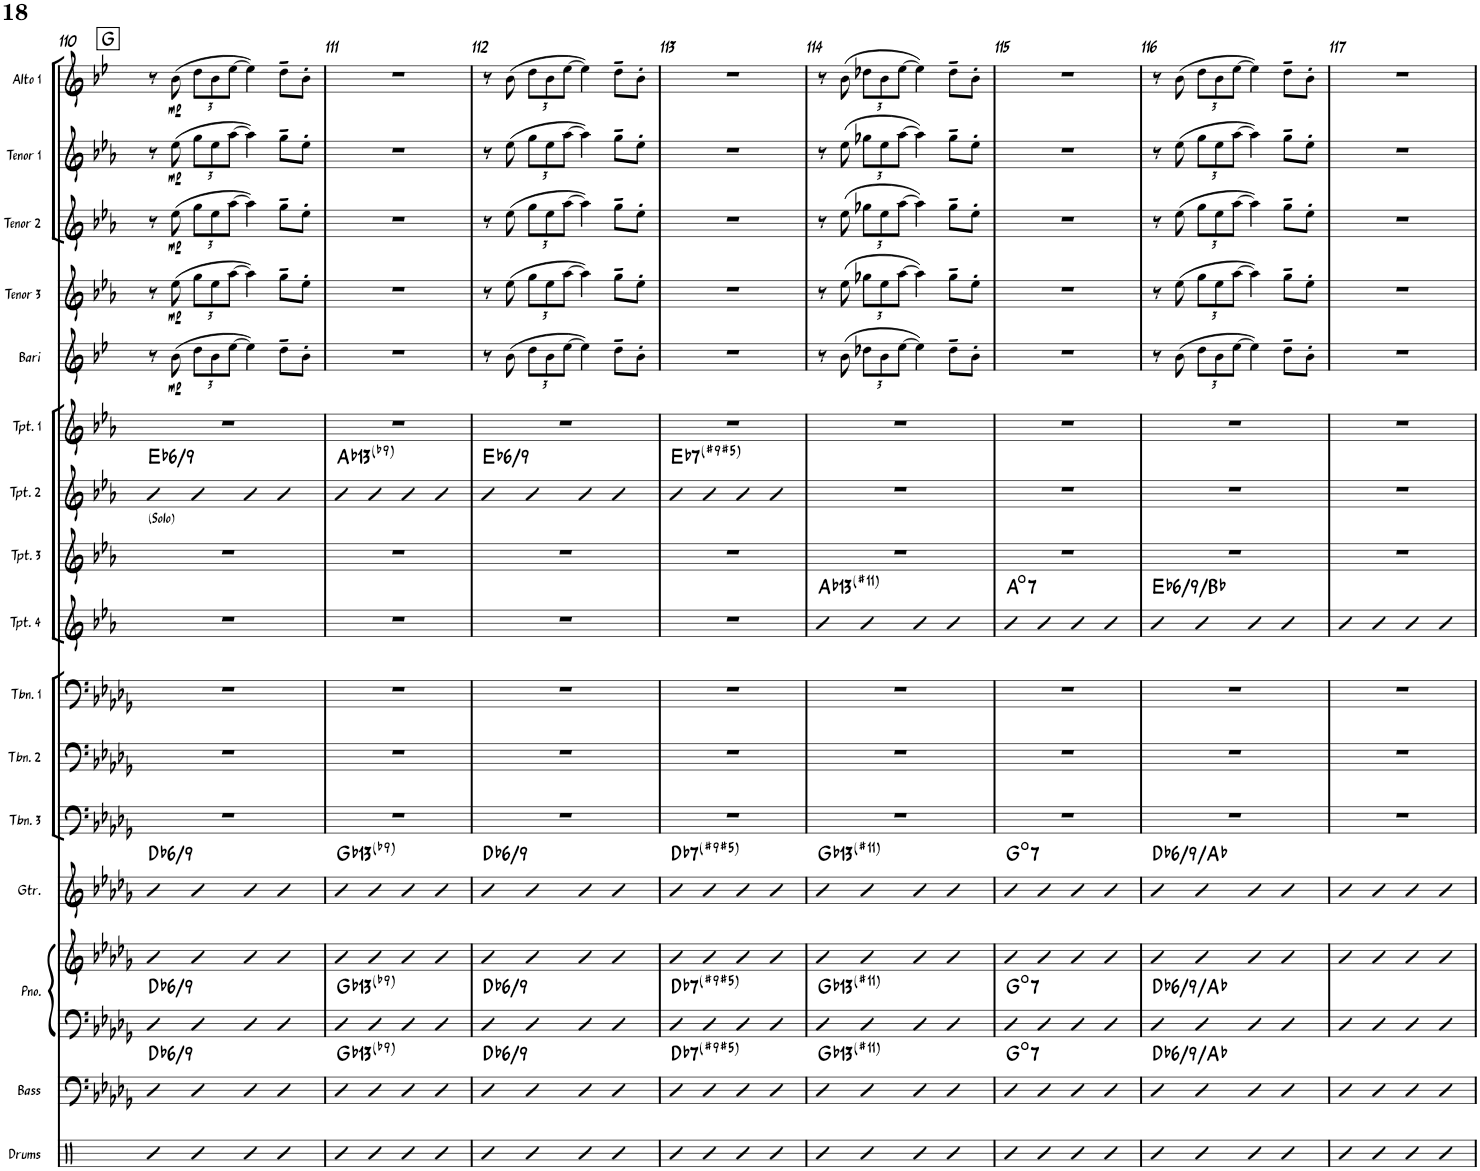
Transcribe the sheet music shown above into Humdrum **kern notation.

**kern	**kern	**harte	**kern	**kern	**harte	**kern	**harte	**kern	**kern	**kern	**kern	**harte	**kern	**kern	**harte	**kern	**kern	**dynam	**kern	**dynam	**kern	**dynam	**kern	**dynam	**kern	**dynam
*part16	*part15	*part15	*part14	*part14	*part14	*part13	*part13	*part12	*part11	*part10	*part9	*part9	*part8	*part7	*part7	*part6	*part5	*part5	*part4	*part4	*part3	*part3	*part2	*part2	*part1	*part1
*staff17	*staff16	*	*staff15	*staff14	*	*staff13	*	*staff12	*staff11	*staff10	*staff9	*	*staff8	*staff7	*	*staff6	*staff5	*staff5	*staff4	*staff4	*staff3	*staff3	*staff2	*staff2	*staff1	*staff1
*I"Drums	*I"Acoustic Bass	*	*I"Piano	*	*	*I"Guitar	*	*I"Trombone 3	*I"Trombone 2	*I"Trombone 1	*I"Trumpet 4	*	*I"Trumpet 3	*I"Trumpet 2	*	*I"Trumpet 1	*I"Bari Sax	*	*I"Tenor Sax 3	*	*I"Tenor Sax 2	*	*I"Tenor Sax 1	*	*I"Alto Sax 1	*
*I'Drums	*I'Bass	*	*I'Pno.	*	*	*I'Gtr.	*	*I'Tbn. 3	*I'Tbn. 2	*I'Tbn. 1	*I'Tpt. 4	*	*I'Tpt. 3	*I'Tpt. 2	*	*I'Tpt. 1	*I'Bari	*	*I'Tenor 3	*	*I'Tenor 2	*	*I'Tenor 1	*	*I'Alto 1	*
!!LO:PB:g=z
*clefX	*clefF4	*	*clefF4	*clefG2	*	*clefG2	*	*clefF4	*clefF4	*clefF4	*clefG2	*	*clefG2	*clefG2	*	*clefG2	*clefG2	*	*clefG2	*	*clefG2	*	*clefG2	*	*clefG2	*
*	*Trd7c12	*	*	*	*	*	*	*	*	*	*Trd1c2	*	*Trd1c2	*Trd1c2	*	*Trd1c2	*Trd12c21	*	*Trd8c14	*	*Trd8c14	*	*Trd8c14	*	*Trd5c9	*
*k[]	*k[b-e-a-d-g-]	*	*k[b-e-a-d-g-]	*k[b-e-a-d-g-]	*	*k[b-e-a-d-g-]	*	*k[b-e-a-d-g-]	*k[b-e-a-d-g-]	*k[b-e-a-d-g-]	*k[b-e-a-]	*	*k[b-e-a-]	*k[b-e-a-]	*	*k[b-e-a-]	*k[b-e-]	*	*k[b-e-a-]	*	*k[b-e-a-]	*	*k[b-e-a-]	*	*k[b-e-]	*
*M4/4	*M4/4	*	*M4/4	*M4/4	*	*M4/4	*	*M4/4	*M4/4	*M4/4	*M4/4	*	*M4/4	*M4/4	*	*M4/4	*M4/4	*	*M4/4	*	*M4/4	*	*M4/4	*	*M4/4	*
!!LO:REH:place=s1:a:B:rj:fs=14:t=G
=110	=110	=110	=110	=110	=110	=110	=110	=110	=110	=110	=110	=110	=110	=110	=110	=110	=110	=110	=110	=110	=110	=110	=110	=110	=110	=110
!	!	!LO:H:kt=/6	!	!	!LO:H:kt=/6	!	!LO:H:kt=/6	!	!	!	!	!	!	!LO:TX:b:t=(Solo)	!LO:H:kt=/6	!	!	!	!	!	!	!	!	!	!	!
4R	4D-	Db:maj6(9)	4D-	4b-	Db:maj6(9)	4B-	Db:maj6(9)	1r	1r	1r	1r	.	1r	4b-	Eb:maj6(9)	1r	8r	.	8r	.	8r	.	8r	.	8r	.
!	!	!	!	!	!	!	!	!	!	!	!	!	!	!	!	!	!	!LO:DY:b	!	!LO:DY:b	!	!LO:DY:b	!	!LO:DY:b	!	!LO:DY:b
.	.	.	.	.	.	.	.	.	.	.	.	.	.	.	.	.	(8b-\	mp	(8ee-\	mp	(8ee-\	mp	(8ee-\	mp	(8b-\	mp
*	*	*	*	*	*	*	*	*	*	*	*	*	*	*	*	*	*Xbrackettup	*	*Xbrackettup	*	*Xbrackettup	*	*Xbrackettup	*	*Xbrackettup	*
4R	4D-	.	4D-	4b-	.	4B-	.	.	.	.	.	.	.	4b-	.	.	12dd\L	.	12gg\L	.	12gg\L	.	12gg\L	.	12dd\L	.
.	.	.	.	.	.	.	.	.	.	.	.	.	.	.	.	.	12b-\	.	12ee-\	.	12ee-\	.	12ee-\	.	12b-\	.
.	.	.	.	.	.	.	.	.	.	.	.	.	.	.	.	.	[12ee-\J	.	[12aa-\J	.	[12aa-\J	.	[12aa-\J	.	[12ee-\J	.
4R	4D-	.	4D-	4b-	.	4B-	.	.	.	.	.	.	.	4b-	.	.	4ee-\])	.	4aa-\])	.	4aa-\])	.	4aa-\])	.	4ee-\])	.
4R	4D-	.	4D-	4b-	.	4B-	.	.	.	.	.	.	.	4b-	.	.	8dd~\L	.	8gg~\L	.	8gg~\L	.	8gg~\L	.	8dd~\L	.
.	.	.	.	.	.	.	.	.	.	.	.	.	.	.	.	.	8b-'\J	.	8ee-'\J	.	8ee-'\J	.	8ee-'\J	.	8b-'\J	.
=111	=111	=111	=111	=111	=111	=111	=111	=111	=111	=111	=111	=111	=111	=111	=111	=111	=111	=111	=111	=111	=111	=111	=111	=111	=111	=111
!	!	!LO:H:kt=13	!	!	!LO:H:kt=13	!	!LO:H:kt=13	!	!	!	!	!	!	!	!LO:H:kt=13	!	!	!	!	!	!	!	!	!	!	!
4R	4D-	Gb:(3,5,b7,b9,11,13)	4D-	4b-	Gb:(3,5,b7,b9,11,13)	4B-	Gb:(3,5,b7,b9,11,13)	1r	1r	1r	1r	.	1r	4b-	Ab:(3,5,b7,b9,11,13)	1r	1r	.	1r	.	1r	.	1r	.	1r	.
4R	4D-	.	4D-	4b-	.	4B-	.	.	.	.	.	.	.	4b-	.	.	.	.	.	.	.	.	.	.	.	.
4R	4D-	.	4D-	4b-	.	4B-	.	.	.	.	.	.	.	4b-	.	.	.	.	.	.	.	.	.	.	.	.
4R	4D-	.	4D-	4b-	.	4B-	.	.	.	.	.	.	.	4b-	.	.	.	.	.	.	.	.	.	.	.	.
=112	=112	=112	=112	=112	=112	=112	=112	=112	=112	=112	=112	=112	=112	=112	=112	=112	=112	=112	=112	=112	=112	=112	=112	=112	=112	=112
!	!	!LO:H:kt=/6	!	!	!LO:H:kt=/6	!	!LO:H:kt=/6	!	!	!	!	!	!	!	!LO:H:kt=/6	!	!	!	!	!	!	!	!	!	!	!
4R	4D-	Db:maj6(9)	4D-	4b-	Db:maj6(9)	4B-	Db:maj6(9)	1r	1r	1r	1r	.	1r	4b-	Eb:maj6(9)	1r	8r	.	8r	.	8r	.	8r	.	8r	.
.	.	.	.	.	.	.	.	.	.	.	.	.	.	.	.	.	(8b-\	.	(8ee-\	.	(8ee-\	.	(8ee-\	.	(8b-\	.
4R	4D-	.	4D-	4b-	.	4B-	.	.	.	.	.	.	.	4b-	.	.	12dd\L	.	12gg\L	.	12gg\L	.	12gg\L	.	12dd\L	.
.	.	.	.	.	.	.	.	.	.	.	.	.	.	.	.	.	12b-\	.	12ee-\	.	12ee-\	.	12ee-\	.	12b-\	.
.	.	.	.	.	.	.	.	.	.	.	.	.	.	.	.	.	[12ee-\J	.	[12aa-\J	.	[12aa-\J	.	[12aa-\J	.	[12ee-\J	.
4R	4D-	.	4D-	4b-	.	4B-	.	.	.	.	.	.	.	4b-	.	.	4ee-\])	.	4aa-\])	.	4aa-\])	.	4aa-\])	.	4ee-\])	.
4R	4D-	.	4D-	4b-	.	4B-	.	.	.	.	.	.	.	4b-	.	.	8dd~\L	.	8gg~\L	.	8gg~\L	.	8gg~\L	.	8dd~\L	.
.	.	.	.	.	.	.	.	.	.	.	.	.	.	.	.	.	8b-'\J	.	8ee-'\J	.	8ee-'\J	.	8ee-'\J	.	8b-'\J	.
=113	=113	=113	=113	=113	=113	=113	=113	=113	=113	=113	=113	=113	=113	=113	=113	=113	=113	=113	=113	=113	=113	=113	=113	=113	=113	=113
!	!	!LO:H:kt=7	!	!	!LO:H:kt=7	!	!LO:H:kt=7	!	!	!	!	!	!	!	!LO:H:kt=7	!	!	!	!	!	!	!	!	!	!	!
4R	4D-	Db:(3,#5,b7,#9)	4D-	4b-	Db:(3,#5,b7,#9)	4B-	Db:(3,#5,b7,#9)	1r	1r	1r	1r	.	1r	4b-	Eb:(3,#5,b7,#9)	1r	1r	.	1r	.	1r	.	1r	.	1r	.
4R	4D-	.	4D-	4b-	.	4B-	.	.	.	.	.	.	.	4b-	.	.	.	.	.	.	.	.	.	.	.	.
4R	4D-	.	4D-	4b-	.	4B-	.	.	.	.	.	.	.	4b-	.	.	.	.	.	.	.	.	.	.	.	.
4R	4D-	.	4D-	4b-	.	4B-	.	.	.	.	.	.	.	4b-	.	.	.	.	.	.	.	.	.	.	.	.
=114	=114	=114	=114	=114	=114	=114	=114	=114	=114	=114	=114	=114	=114	=114	=114	=114	=114	=114	=114	=114	=114	=114	=114	=114	=114	=114
!	!	!LO:H:kt=13	!	!	!LO:H:kt=13	!	!LO:H:kt=13	!	!	!	!	!LO:H:kt=13	!	!	!	!	!	!	!	!	!	!	!	!	!	!
4R	4D-	Gb:(3,5,b7,9,#11,13)	4D-	4b-	Gb:(3,5,b7,9,#11,13)	4B-	Gb:(3,5,b7,9,#11,13)	1r	1r	1r	4b-	Ab:(3,5,b7,9,#11,13)	1r	1r	.	1r	8r	.	8r	.	8r	.	8r	.	8r	.
.	.	.	.	.	.	.	.	.	.	.	.	.	.	.	.	.	(8b-\	.	(8ee-\	.	(8ee-\	.	(8ee-\	.	(8b-\	.
4R	4D-	.	4D-	4b-	.	4B-	.	.	.	.	4b-	.	.	.	.	.	12dd-X\L	.	12gg-X\L	.	12gg-X\L	.	12gg-X\L	.	12dd-X\L	.
.	.	.	.	.	.	.	.	.	.	.	.	.	.	.	.	.	12b-\	.	12ee-\	.	12ee-\	.	12ee-\	.	12b-\	.
.	.	.	.	.	.	.	.	.	.	.	.	.	.	.	.	.	[12ee-\J	.	[12aa-\J	.	[12aa-\J	.	[12aa-\J	.	[12ee-\J	.
4R	4D-	.	4D-	4b-	.	4B-	.	.	.	.	4b-	.	.	.	.	.	4ee-\])	.	4aa-\])	.	4aa-\])	.	4aa-\])	.	4ee-\])	.
4R	4D-	.	4D-	4b-	.	4B-	.	.	.	.	4b-	.	.	.	.	.	8dd-~\L	.	8gg-~\L	.	8gg-~\L	.	8gg-~\L	.	8dd-~\L	.
.	.	.	.	.	.	.	.	.	.	.	.	.	.	.	.	.	8b-'\J	.	8ee-'\J	.	8ee-'\J	.	8ee-'\J	.	8b-'\J	.
=115	=115	=115	=115	=115	=115	=115	=115	=115	=115	=115	=115	=115	=115	=115	=115	=115	=115	=115	=115	=115	=115	=115	=115	=115	=115	=115
!	!	!LO:H:kt=7	!	!	!LO:H:kt=7	!	!LO:H:kt=7	!	!	!	!	!LO:H:kt=7	!	!	!	!	!	!	!	!	!	!	!	!	!	!
4R	4D-	G:dim7	4D-	4b-	G:dim7	4B-	G:dim7	1r	1r	1r	4b-	A:dim7	1r	1r	.	1r	1r	.	1r	.	1r	.	1r	.	1r	.
4R	4D-	.	4D-	4b-	.	4B-	.	.	.	.	4b-	.	.	.	.	.	.	.	.	.	.	.	.	.	.	.
4R	4D-	.	4D-	4b-	.	4B-	.	.	.	.	4b-	.	.	.	.	.	.	.	.	.	.	.	.	.	.	.
4R	4D-	.	4D-	4b-	.	4B-	.	.	.	.	4b-	.	.	.	.	.	.	.	.	.	.	.	.	.	.	.
=116	=116	=116	=116	=116	=116	=116	=116	=116	=116	=116	=116	=116	=116	=116	=116	=116	=116	=116	=116	=116	=116	=116	=116	=116	=116	=116
!	!	!LO:H:kt=/6	!	!	!LO:H:kt=/6	!	!LO:H:kt=/6	!	!	!	!	!LO:H:kt=/6	!	!	!	!	!	!	!	!	!	!	!	!	!	!
4R	4D-	Db:maj6(9)/5	4D-	4b-	Db:maj6(9)/5	4B-	Db:maj6(9)/5	1r	1r	1r	4b-	Eb:maj6(9)/5	1r	1r	.	1r	8r	.	8r	.	8r	.	8r	.	8r	.
.	.	.	.	.	.	.	.	.	.	.	.	.	.	.	.	.	(8b-\	.	(8ee-\	.	(8ee-\	.	(8ee-\	.	(8b-\	.
4R	4D-	.	4D-	4b-	.	4B-	.	.	.	.	4b-	.	.	.	.	.	12dd\L	.	12gg\L	.	12gg\L	.	12gg\L	.	12dd\L	.
.	.	.	.	.	.	.	.	.	.	.	.	.	.	.	.	.	12b-\	.	12ee-\	.	12ee-\	.	12ee-\	.	12b-\	.
.	.	.	.	.	.	.	.	.	.	.	.	.	.	.	.	.	[12ee-\J	.	[12aa-\J	.	[12aa-\J	.	[12aa-\J	.	[12ee-\J	.
4R	4D-	.	4D-	4b-	.	4B-	.	.	.	.	4b-	.	.	.	.	.	4ee-\])	.	4aa-\])	.	4aa-\])	.	4aa-\])	.	4ee-\])	.
4R	4D-	.	4D-	4b-	.	4B-	.	.	.	.	4b-	.	.	.	.	.	8dd~\L	.	8gg~\L	.	8gg~\L	.	8gg~\L	.	8dd~\L	.
.	.	.	.	.	.	.	.	.	.	.	.	.	.	.	.	.	8b-'\J	.	8ee-'\J	.	8ee-'\J	.	8ee-'\J	.	8b-'\J	.
=117	=117	=117	=117	=117	=117	=117	=117	=117	=117	=117	=117	=117	=117	=117	=117	=117	=117	=117	=117	=117	=117	=117	=117	=117	=117	=117
4R	4D-	.	4D-	4b-	.	4B-	.	1r	1r	1r	4b-	.	1r	1r	.	1r	1r	.	1r	.	1r	.	1r	.	1r	.
4R	4D-	.	4D-	4b-	.	4B-	.	.	.	.	4b-	.	.	.	.	.	.	.	.	.	.	.	.	.	.	.
4R	4D-	.	4D-	4b-	.	4B-	.	.	.	.	4b-	.	.	.	.	.	.	.	.	.	.	.	.	.	.	.
4R	4D-	.	4D-	4b-	.	4B-	.	.	.	.	4b-	.	.	.	.	.	.	.	.	.	.	.	.	.	.	.
=	=	=	=	=	=	=	=	=	=	=	=	=	=	=	=	=	=	=	=	=	=	=	=	=	=	=
*-	*-	*-	*-	*-	*-	*-	*-	*-	*-	*-	*-	*-	*-	*-	*-	*-	*-	*-	*-	*-	*-	*-	*-	*-	*-	*-
